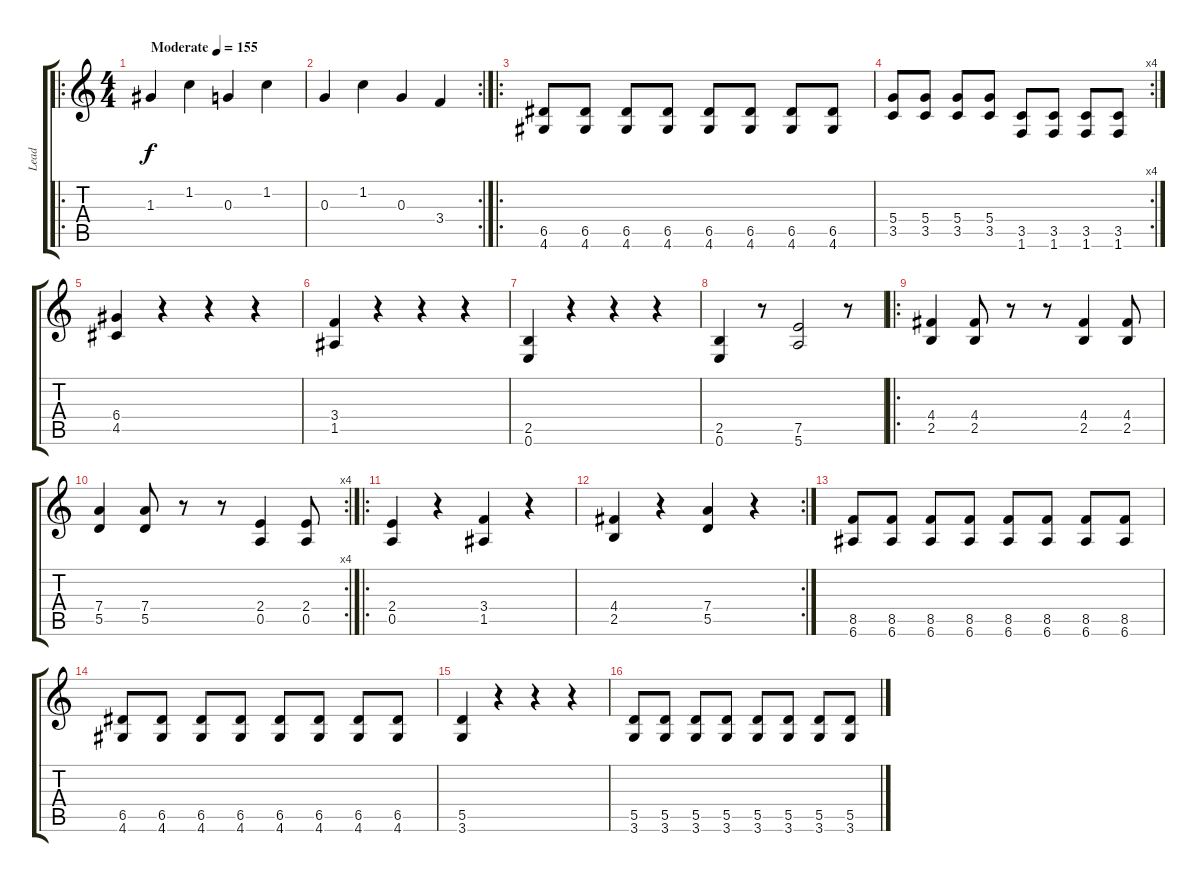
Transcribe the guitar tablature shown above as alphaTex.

\track ("Lead" "Lead") {instrument overdrivenguitar}
\staff {score tabs}
\tuning (E4 B3 G3 D3 A2 E2) {hide}
\ro
\ts (4 4)
\tempo (155 "Moderate")
\clef g2
\ks c
1.3.4{dy f instrument overdrivenguitar} 1.2.4 0.3.4 1.2.4 |
\rc 2
0.3.4 1.2.4 0.3.4 3.4.4 |
\ro
(6.5 4.6).8 (6.5 4.6).8 (6.5 4.6).8 (6.5 4.6).8 (6.5 4.6).8 (6.5 4.6).8 (6.5 4.6).8 (6.5 4.6).8 |
\rc 4
(5.4 3.5).8 (5.4 3.5).8 (5.4 3.5).8 (5.4 3.5).8 (3.5 1.6).8 (3.5 1.6).8 (3.5 1.6).8 (3.5 1.6).8 |
(6.4 4.5).4 r.4 r.4 r.4 |
(3.4 1.5).4 r.4 r.4 r.4 |
(2.5 0.6).4 r.4 r.4 r.4 |
(2.5 0.6).4 r.8 (7.5 5.6).2 r.8 |
\ro
(4.4 2.5).4 (4.4 2.5).8 r.8 r.8 (4.4 2.5).4 (4.4 2.5).8 |
\rc 4
(7.4 5.5).4 (7.4 5.5).8 r.8 r.8 (2.4 0.5).4 (2.4 0.5).8 |
\ro
(2.4 0.5).4 r.4 (3.4 1.5).4 r.4 |
\rc 2
(4.4 2.5).4 r.4 (7.4 5.5).4 r.4 |
(8.5 6.6).8 (8.5 6.6).8 (8.5 6.6).8 (8.5 6.6).8 (8.5 6.6).8 (8.5 6.6).8 (8.5 6.6).8 (8.5 6.6).8 |
(6.5 4.6).8 (6.5 4.6).8 (6.5 4.6).8 (6.5 4.6).8 (6.5 4.6).8 (6.5 4.6).8 (6.5 4.6).8 (6.5 4.6).8 |
(5.5 3.6).4 r.4 r.4 r.4 |
(5.5 3.6).8 (5.5 3.6).8 (5.5 3.6).8 (5.5 3.6).8 (5.5 3.6).8 (5.5 3.6).8 (5.5 3.6).8 (5.5 3.6).8
